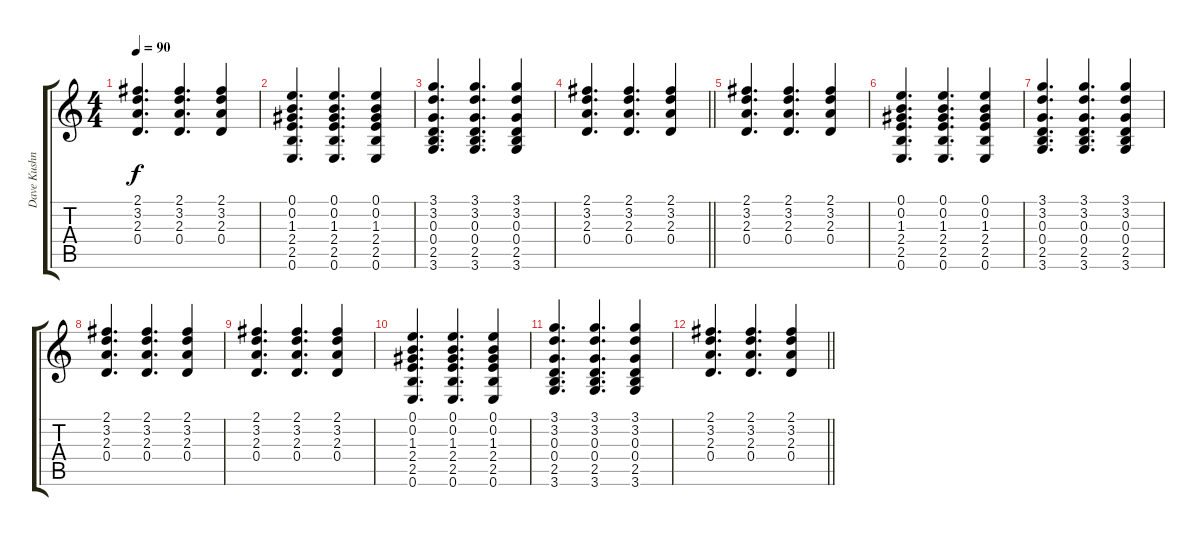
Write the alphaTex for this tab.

\track ("Dave Kushner" "Dave Kushn") {instrument distortionguitar}
\staff {score tabs}
\tuning (E4 B3 G3 D3 A2 E2) {hide}
\ts (4 4)
\tempo 90
\clef g2
\ks c
(2.1 3.2 2.3 0.4).4{d dy f} (2.1 3.2 2.3 0.4).4{d} (2.1 3.2 2.3 0.4).4 |
(0.1 0.2 1.3 2.4 2.5 0.6).4{d} (0.1 0.2 1.3 2.4 2.5 0.6).4{d} (0.1 0.2 1.3 2.4 2.5 0.6).4 |
(3.1 3.2 0.3 0.4 2.5 3.6).4{d} (3.1 3.2 0.3 0.4 2.5 3.6).4{d} (3.1 3.2 0.3 0.4 2.5 3.6).4 |
\barLineRight lightlight
(2.1 3.2 2.3 0.4).4{d} (2.1 3.2 2.3 0.4).4{d} (2.1 3.2 2.3 0.4).4 |
(2.1 3.2 2.3 0.4).4{d} (2.1 3.2 2.3 0.4).4{d} (2.1 3.2 2.3 0.4).4 |
(0.1 0.2 1.3 2.4 2.5 0.6).4{d} (0.1 0.2 1.3 2.4 2.5 0.6).4{d} (0.1 0.2 1.3 2.4 2.5 0.6).4 |
(3.1 3.2 0.3 0.4 2.5 3.6).4{d} (3.1 3.2 0.3 0.4 2.5 3.6).4{d} (3.1 3.2 0.3 0.4 2.5 3.6).4 |
(2.1 3.2 2.3 0.4).4{d} (2.1 3.2 2.3 0.4).4{d} (2.1 3.2 2.3 0.4).4 |
(2.1 3.2 2.3 0.4).4{d} (2.1 3.2 2.3 0.4).4{d} (2.1 3.2 2.3 0.4).4 |
(0.1 0.2 1.3 2.4 2.5 0.6).4{d} (0.1 0.2 1.3 2.4 2.5 0.6).4{d} (0.1 0.2 1.3 2.4 2.5 0.6).4 |
(3.1 3.2 0.3 0.4 2.5 3.6).4{d} (3.1 3.2 0.3 0.4 2.5 3.6).4{d} (3.1 3.2 0.3 0.4 2.5 3.6).4 |
\barLineRight lightlight
(2.1 3.2 2.3 0.4).4{d} (2.1 3.2 2.3 0.4).4{d} (2.1 3.2 2.3 0.4).4
